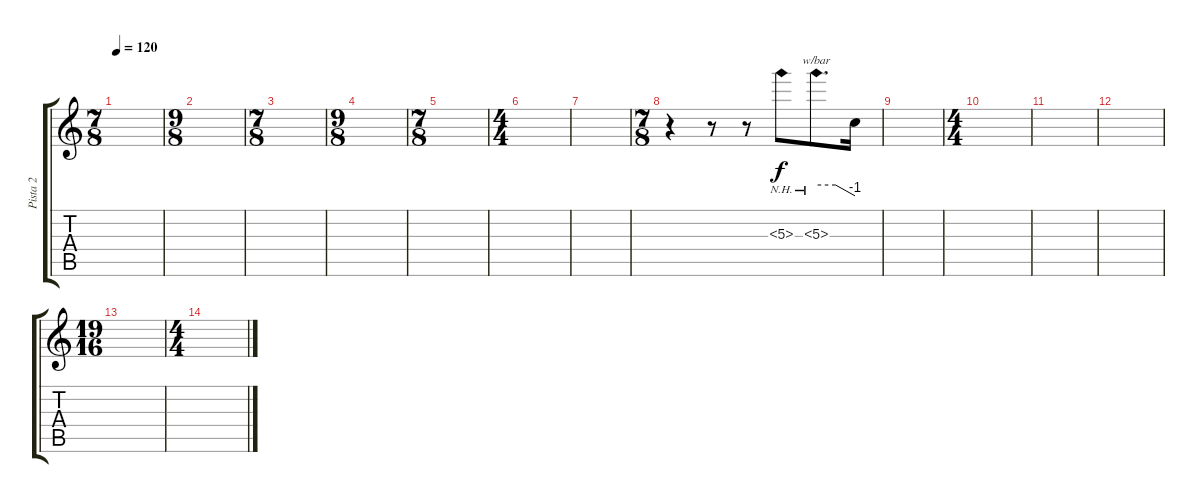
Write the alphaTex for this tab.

\track ("Pista 2" "Pista 2") {instrument distortionguitar}
\staff {score tabs}
\tuning (E4 B3 G3 D3 A2 E2) {hide}
\ts (7 8)
\tempo 120
\clef g2
\ks c
|
\ts (9 8)
|
\ts (7 8)
|
\ts (9 8)
|
\ts (7 8)
|
\ts (4 4)
|
|
\ts (7 8)
r.4 r.8 r.8 5.3{nh}.8 5.3{nh}.8{d tbe (custom default 0 0 30 0 60 -4)} 5.3{t}.16 |
|
\ts (4 4)
|
|
|
\ts (19 16)
|
\ts (4 4)
